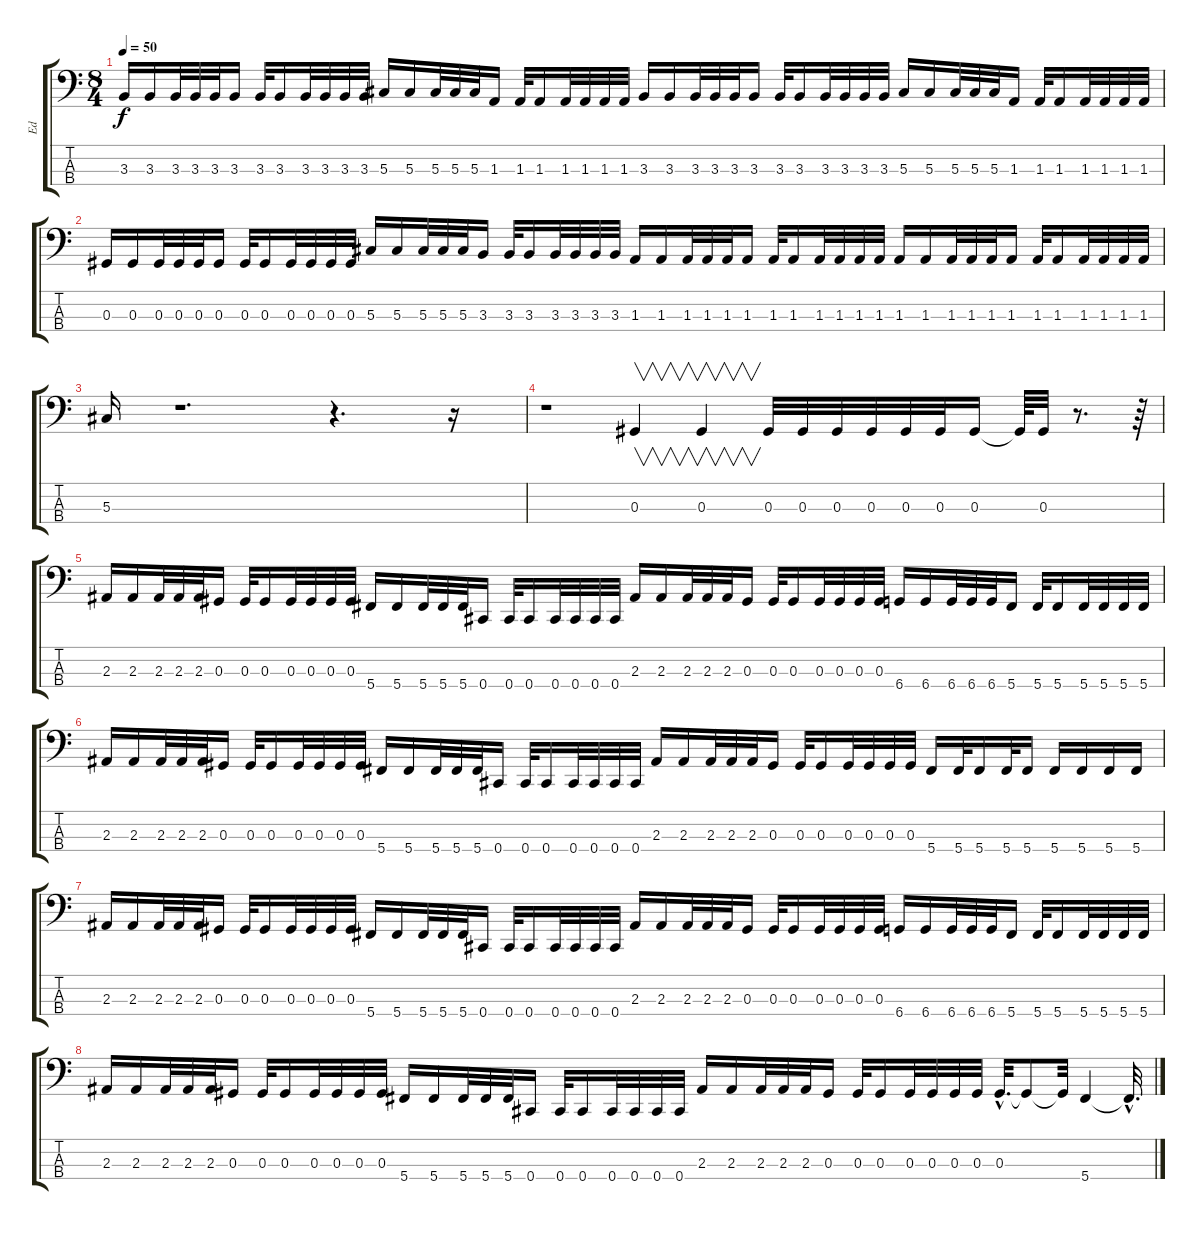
\track ("Ed" "Ed") {instrument electricbassfinger}
\staff {score tabs}
\tuning (Gb2 Db2 Ab1 Db1) {hide}
\ts (8 4)
\tempo 50
\clef f4
\ks c
3.3.16{dy f} 3.3.16 3.3.32 3.3.32 3.3.32 3.3.16 3.3.32 3.3.16 3.3.32 3.3.32 3.3.32 3.3.32 5.3.16 5.3.16 5.3.32 5.3.32 5.3.32 1.3.16 1.3.32 1.3.16 1.3.32 1.3.32 1.3.32 1.3.32 3.3.16 3.3.16 3.3.32 3.3.32 3.3.32 3.3.16 3.3.32 3.3.16 3.3.32 3.3.32 3.3.32 3.3.32 5.3.16 5.3.16 5.3.32 5.3.32 5.3.32 1.3.16 1.3.32 1.3.16 1.3.32 1.3.32 1.3.32 1.3.32 |
0.3.16 0.3.16 0.3.32 0.3.32 0.3.32 0.3.16 0.3.32 0.3.16 0.3.32 0.3.32 0.3.32 0.3.32 5.3.16 5.3.16 5.3.32 5.3.32 5.3.32 3.3.16 3.3.32 3.3.16 3.3.32 3.3.32 3.3.32 3.3.32 1.3.16 1.3.16 1.3.32 1.3.32 1.3.32 1.3.16 1.3.32 1.3.16 1.3.32 1.3.32 1.3.32 1.3.32 1.3.16 1.3.16 1.3.32 1.3.32 1.3.32 1.3.16 1.3.32 1.3.16 1.3.32 1.3.32 1.3.32 1.3.32 |
5.3.16 r.1{d} r.4{d} r.16 |
r.1 0.3.4{v} 0.3.4{v} 0.3.32 0.3.32 0.3.32 0.3.32 0.3.32 0.3.32 0.3.16 0.3{t}.64 0.3.32{volume 16} r.8{d} r.64 |
2.3.16 2.3.16 2.3.32 2.3.32 2.3.32 0.3.16 0.3.32 0.3.16 0.3.32 0.3.32 0.3.32 0.3.32 5.4.16 5.4.16 5.4.32 5.4.32 5.4.32 0.4.16 0.4.32 0.4.16 0.4.32 0.4.32 0.4.32 0.4.32 2.3.16 2.3.16 2.3.32 2.3.32 2.3.32 0.3.16 0.3.32 0.3.16 0.3.32 0.3.32 0.3.32 0.3.32 6.4.16 6.4.16 6.4.32 6.4.32 6.4.32 5.4.16 5.4.32 5.4.16 5.4.32 5.4.32 5.4.32 5.4.32 |
2.3.16 2.3.16 2.3.32 2.3.32 2.3.32 0.3.16 0.3.32 0.3.16 0.3.32 0.3.32 0.3.32 0.3.32 5.4.16 5.4.16 5.4.32 5.4.32 5.4.32 0.4.16 0.4.32 0.4.16 0.4.32 0.4.32 0.4.32 0.4.32 2.3.16 2.3.16 2.3.32 2.3.32 2.3.32 0.3.16 0.3.32 0.3.16 0.3.32 0.3.32 0.3.32 0.3.32 5.4.16 5.4.32 5.4.16 5.4.32 5.4.16 5.4.16 5.4.16 5.4.16 5.4.16 |
2.3.16 2.3.16 2.3.32 2.3.32 2.3.32 0.3.16 0.3.32 0.3.16 0.3.32 0.3.32 0.3.32 0.3.32 5.4.16 5.4.16 5.4.32 5.4.32 5.4.32 0.4.16 0.4.32 0.4.16 0.4.32 0.4.32 0.4.32 0.4.32 2.3.16 2.3.16 2.3.32 2.3.32 2.3.32 0.3.16 0.3.32 0.3.16 0.3.32 0.3.32 0.3.32 0.3.32 6.4.16 6.4.16 6.4.32 6.4.32 6.4.32 5.4.16 5.4.32 5.4.16 5.4.32 5.4.32 5.4.32 5.4.32 |
2.3.16 2.3.16 2.3.32 2.3.32 2.3.32 0.3.16 0.3.32 0.3.16 0.3.32 0.3.32 0.3.32 0.3.32 5.4.16 5.4.16 5.4.32 5.4.32 5.4.32 0.4.16 0.4.32 0.4.16 0.4.32 0.4.32 0.4.32 0.4.32 2.3.16 2.3.16 2.3.32 2.3.32 2.3.32 0.3.16 0.3.32 0.3.16 0.3.32 0.3.32 0.3.32 0.3.32 0.3{hac}.32{d} 0.3{t}.8 0.3{t}.32 5.4.4 5.4{hac t}.32{d}
